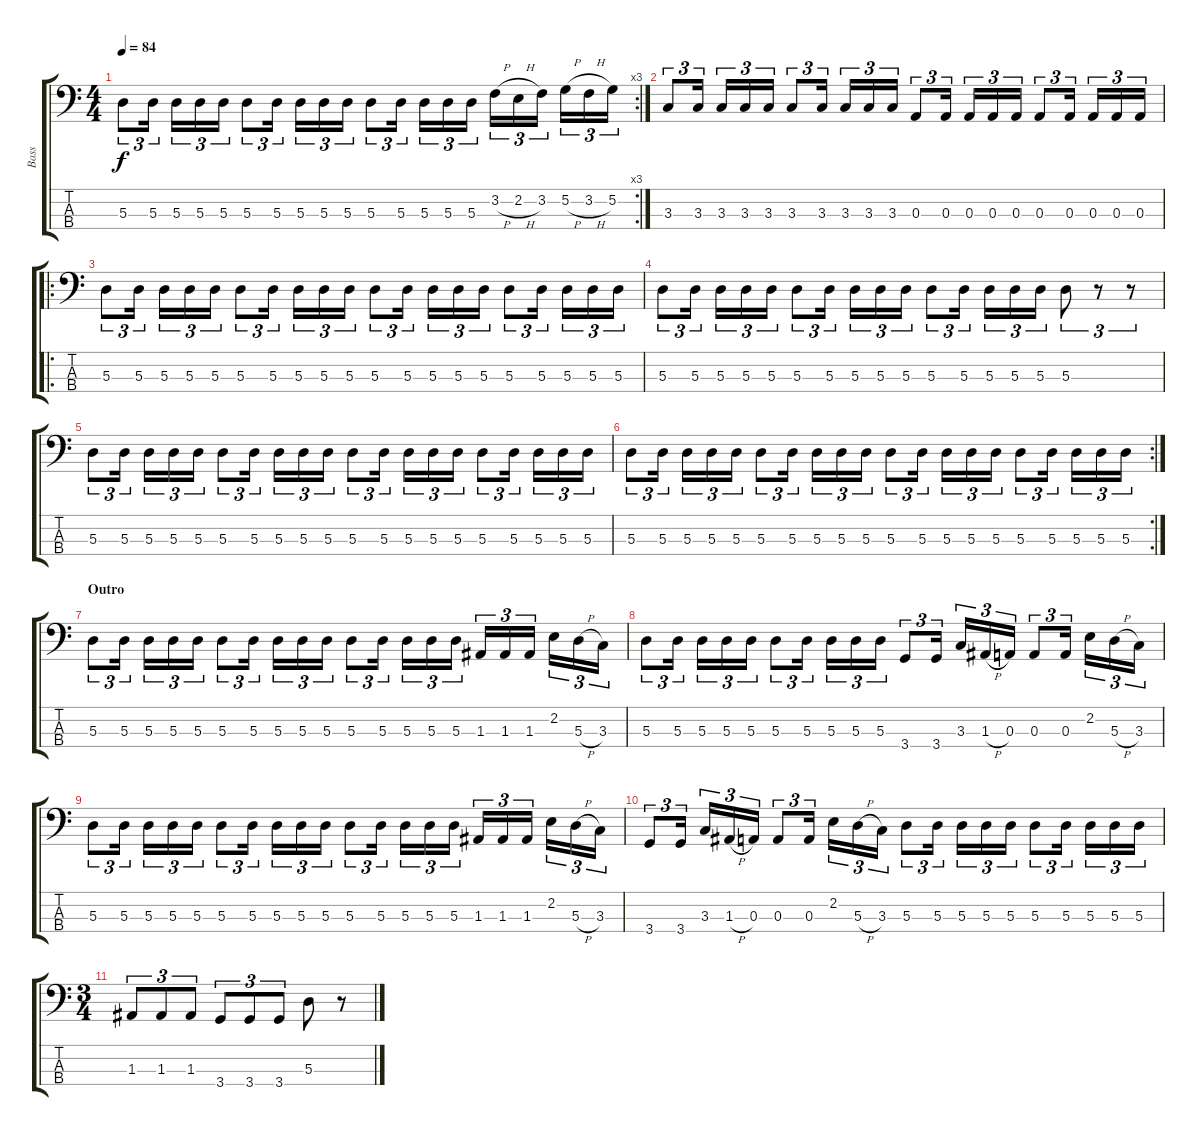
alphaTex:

\track ("Bass" "Bass") {instrument electricbassfinger}
\staff {score tabs}
\tuning (G2 D2 A1 E1) {hide}
\rc 3
\ts (4 4)
\tempo 84
\clef f4
\ks c
5.3.8{tu (3 2) dy f} 5.3.16{tu (3 2)} 5.3.16{tu (3 2)} 5.3.16{tu (3 2)} 5.3.16{tu (3 2)} 5.3.8{tu (3 2)} 5.3.16{tu (3 2)} 5.3.16{tu (3 2)} 5.3.16{tu (3 2)} 5.3.16{tu (3 2)} 5.3.8{tu (3 2)} 5.3.16{tu (3 2)} 5.3.16{tu (3 2)} 5.3.16{tu (3 2)} 5.3.16{tu (3 2)} 3.2{h}.16{tu (3 2)} 2.2{h}.16{tu (3 2)} 3.2.16{tu (3 2)} 5.2{h}.16{tu (3 2)} 3.2{h}.16{tu (3 2)} 5.2.16{tu (3 2)} |
3.3.8{tu (3 2)} 3.3.16{tu (3 2)} 3.3.16{tu (3 2)} 3.3.16{tu (3 2)} 3.3.16{tu (3 2)} 3.3.8{tu (3 2)} 3.3.16{tu (3 2)} 3.3.16{tu (3 2)} 3.3.16{tu (3 2)} 3.3.16{tu (3 2)} 0.3.8{tu (3 2)} 0.3.16{tu (3 2)} 0.3.16{tu (3 2)} 0.3.16{tu (3 2)} 0.3.16{tu (3 2)} 0.3.8{tu (3 2)} 0.3.16{tu (3 2)} 0.3.16{tu (3 2)} 0.3.16{tu (3 2)} 0.3.16{tu (3 2)} |
\ro
5.3.8{tu (3 2)} 5.3.16{tu (3 2)} 5.3.16{tu (3 2)} 5.3.16{tu (3 2)} 5.3.16{tu (3 2)} 5.3.8{tu (3 2)} 5.3.16{tu (3 2)} 5.3.16{tu (3 2)} 5.3.16{tu (3 2)} 5.3.16{tu (3 2)} 5.3.8{tu (3 2)} 5.3.16{tu (3 2)} 5.3.16{tu (3 2)} 5.3.16{tu (3 2)} 5.3.16{tu (3 2)} 5.3.8{tu (3 2)} 5.3.16{tu (3 2)} 5.3.16{tu (3 2)} 5.3.16{tu (3 2)} 5.3.16{tu (3 2)} |
5.3.8{tu (3 2)} 5.3.16{tu (3 2)} 5.3.16{tu (3 2)} 5.3.16{tu (3 2)} 5.3.16{tu (3 2)} 5.3.8{tu (3 2)} 5.3.16{tu (3 2)} 5.3.16{tu (3 2)} 5.3.16{tu (3 2)} 5.3.16{tu (3 2)} 5.3.8{tu (3 2)} 5.3.16{tu (3 2)} 5.3.16{tu (3 2)} 5.3.16{tu (3 2)} 5.3.16{tu (3 2)} 5.3.8{tu (3 2)} r.8{tu (3 2)} r.8{tu (3 2)} |
5.3.8{tu (3 2)} 5.3.16{tu (3 2)} 5.3.16{tu (3 2)} 5.3.16{tu (3 2)} 5.3.16{tu (3 2)} 5.3.8{tu (3 2)} 5.3.16{tu (3 2)} 5.3.16{tu (3 2)} 5.3.16{tu (3 2)} 5.3.16{tu (3 2)} 5.3.8{tu (3 2)} 5.3.16{tu (3 2)} 5.3.16{tu (3 2)} 5.3.16{tu (3 2)} 5.3.16{tu (3 2)} 5.3.8{tu (3 2)} 5.3.16{tu (3 2)} 5.3.16{tu (3 2)} 5.3.16{tu (3 2)} 5.3.16{tu (3 2)} |
\rc 2
5.3.8{tu (3 2)} 5.3.16{tu (3 2)} 5.3.16{tu (3 2)} 5.3.16{tu (3 2)} 5.3.16{tu (3 2)} 5.3.8{tu (3 2)} 5.3.16{tu (3 2)} 5.3.16{tu (3 2)} 5.3.16{tu (3 2)} 5.3.16{tu (3 2)} 5.3.8{tu (3 2)} 5.3.16{tu (3 2)} 5.3.16{tu (3 2)} 5.3.16{tu (3 2)} 5.3.16{tu (3 2)} 5.3.8{tu (3 2)} 5.3.16{tu (3 2)} 5.3.16{tu (3 2)} 5.3.16{tu (3 2)} 5.3.16{tu (3 2)} |
\section ("" "Outro")
5.3.8{tu (3 2)} 5.3.16{tu (3 2)} 5.3.16{tu (3 2)} 5.3.16{tu (3 2)} 5.3.16{tu (3 2)} 5.3.8{tu (3 2)} 5.3.16{tu (3 2)} 5.3.16{tu (3 2)} 5.3.16{tu (3 2)} 5.3.16{tu (3 2)} 5.3.8{tu (3 2)} 5.3.16{tu (3 2)} 5.3.16{tu (3 2)} 5.3.16{tu (3 2)} 5.3.16{tu (3 2)} 1.3.16{tu (3 2)} 1.3.16{tu (3 2)} 1.3.16{tu (3 2)} 2.2.16{tu (3 2)} 5.3{h}.16{tu (3 2)} 3.3.16{tu (3 2)} |
5.3.8{tu (3 2)} 5.3.16{tu (3 2)} 5.3.16{tu (3 2)} 5.3.16{tu (3 2)} 5.3.16{tu (3 2)} 5.3.8{tu (3 2)} 5.3.16{tu (3 2)} 5.3.16{tu (3 2)} 5.3.16{tu (3 2)} 5.3.16{tu (3 2)} 3.4.8{tu (3 2)} 3.4.16{tu (3 2)} 3.3.16{tu (3 2)} 1.3{h}.16{tu (3 2)} 0.3.16{tu (3 2)} 0.3.8{tu (3 2)} 0.3.16{tu (3 2)} 2.2.16{tu (3 2)} 5.3{h}.16{tu (3 2)} 3.3.16{tu (3 2)} |
5.3.8{tu (3 2)} 5.3.16{tu (3 2)} 5.3.16{tu (3 2)} 5.3.16{tu (3 2)} 5.3.16{tu (3 2)} 5.3.8{tu (3 2)} 5.3.16{tu (3 2)} 5.3.16{tu (3 2)} 5.3.16{tu (3 2)} 5.3.16{tu (3 2)} 5.3.8{tu (3 2)} 5.3.16{tu (3 2)} 5.3.16{tu (3 2)} 5.3.16{tu (3 2)} 5.3.16{tu (3 2)} 1.3.16{tu (3 2)} 1.3.16{tu (3 2)} 1.3.16{tu (3 2)} 2.2.16{tu (3 2)} 5.3{h}.16{tu (3 2)} 3.3.16{tu (3 2)} |
3.4.8{tu (3 2)} 3.4.16{tu (3 2)} 3.3.16{tu (3 2)} 1.3{h}.16{tu (3 2)} 0.3.16{tu (3 2)} 0.3.8{tu (3 2)} 0.3.16{tu (3 2)} 2.2.16{tu (3 2)} 5.3{h}.16{tu (3 2)} 3.3.16{tu (3 2)} 5.3.8{tu (3 2)} 5.3.16{tu (3 2)} 5.3.16{tu (3 2)} 5.3.16{tu (3 2)} 5.3.16{tu (3 2)} 5.3.8{tu (3 2)} 5.3.16{tu (3 2)} 5.3.16{tu (3 2)} 5.3.16{tu (3 2)} 5.3.16{tu (3 2)} |
\ts (3 4)
1.3.8{tu (3 2)} 1.3.8{tu (3 2)} 1.3.8{tu (3 2)} 3.4.8{tu (3 2)} 3.4.8{tu (3 2)} 3.4.8{tu (3 2)} 5.3.8 r.8
